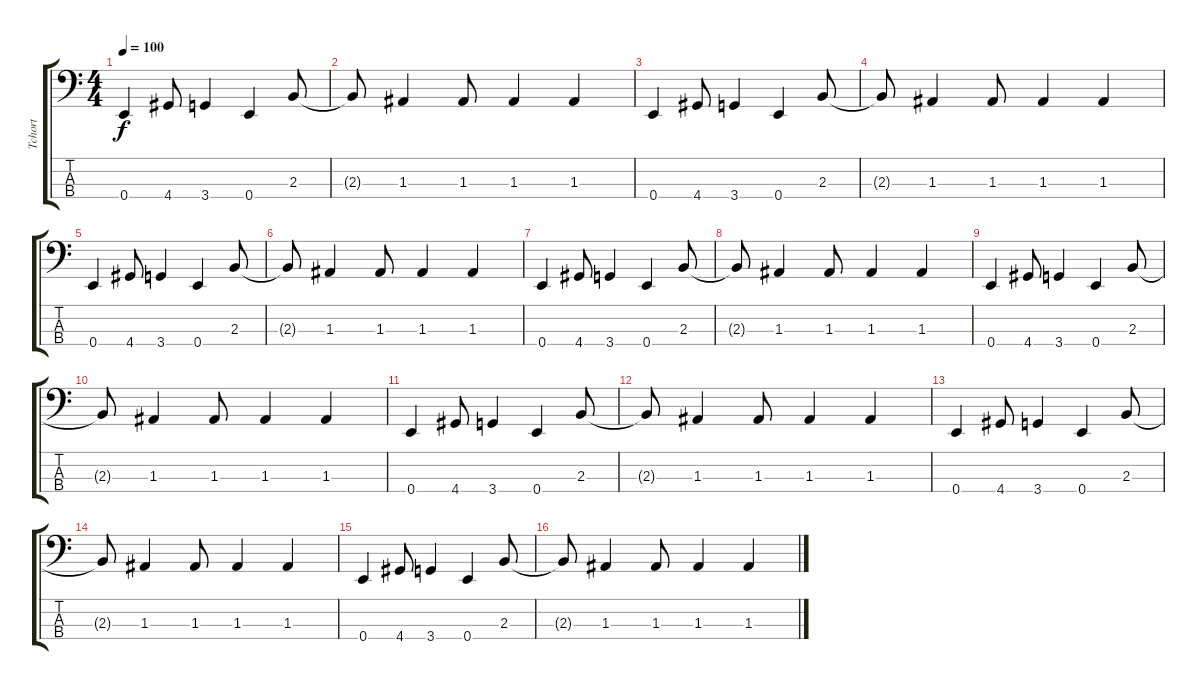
\track ("Tchort" "Tchort") {instrument electricbasspick}
\staff {score tabs}
\tuning (G2 D2 A1 E1) {hide}
\ts (4 4)
\tempo 100
\tempo 140
\tempo 100
\clef f4
\ks c
0.4.4{dy f instrument electricbasspick} 4.4.8 3.4.4 0.4.4 2.3.8 |
2.3{t}.8 1.3.4 1.3.8 1.3.4 1.3.4 |
0.4.4 4.4.8 3.4.4 0.4.4 2.3.8 |
2.3{t}.8 1.3.4 1.3.8 1.3.4 1.3.4 |
0.4.4 4.4.8 3.4.4 0.4.4 2.3.8 |
2.3{t}.8 1.3.4 1.3.8 1.3.4 1.3.4 |
0.4.4 4.4.8 3.4.4 0.4.4 2.3.8 |
2.3{t}.8 1.3.4 1.3.8 1.3.4 1.3.4 |
0.4.4 4.4.8 3.4.4 0.4.4 2.3.8 |
2.3{t}.8 1.3.4 1.3.8 1.3.4 1.3.4 |
0.4.4 4.4.8 3.4.4 0.4.4 2.3.8 |
2.3{t}.8 1.3.4 1.3.8 1.3.4 1.3.4 |
0.4.4 4.4.8 3.4.4 0.4.4 2.3.8 |
2.3{t}.8 1.3.4 1.3.8 1.3.4 1.3.4 |
0.4.4 4.4.8 3.4.4 0.4.4 2.3.8 |
2.3{t}.8 1.3.4 1.3.8 1.3.4 1.3.4
